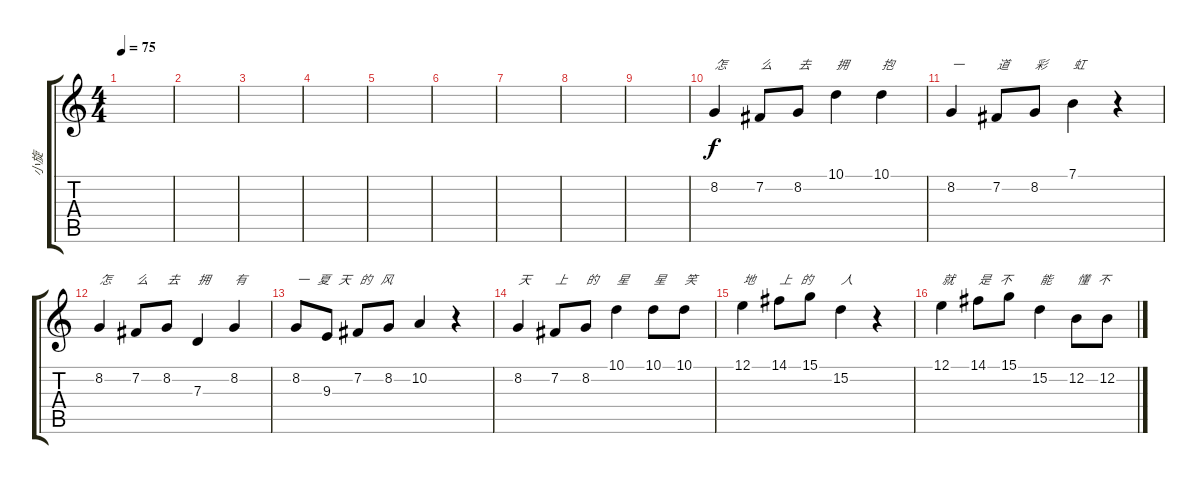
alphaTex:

\track ("小旋" "小旋") {instrument harmonica}
\staff {score tabs}
\tuning (E4 B3 G3 D3 A2 E2) {hide}
\ts (4 4)
\tempo 75
\clef g2
\ks c
|
|
|
|
|
|
|
|
|
8.2.4{txt "怎"} 7.2.8{txt "么"} 8.2.8{txt "去"} 10.1.4{txt "拥"} 10.1.4{txt "抱"} |
8.2.4{txt "一"} 7.2.8{txt "道"} 8.2.8{txt "彩"} 7.1.4{txt "虹"} r.4 |
8.2.4{txt "怎"} 7.2.8{txt "么"} 8.2.8{txt "去"} 7.3.4{txt "拥"} 8.2.4{txt "有"} |
8.2.8{txt "一   夏   天   的   风"} 9.3.8 7.2.8 8.2.8 10.2.4 r.4 |
8.2.4{txt "天"} 7.2.8{txt "上"} 8.2.8{txt "的"} 10.1.4{txt "星"} 10.1.8{txt "星"} 10.1.8{txt "笑"} |
12.1.4{txt "地"} 14.1.8{txt "上   的"} 15.1.8 15.2.4{txt "人"} r.4 |
12.1.4{txt "就"} 14.1.8{txt "是   不"} 15.1.8 15.2.4{txt "能"} 12.2.8{txt "懂   不"} 12.2.8
